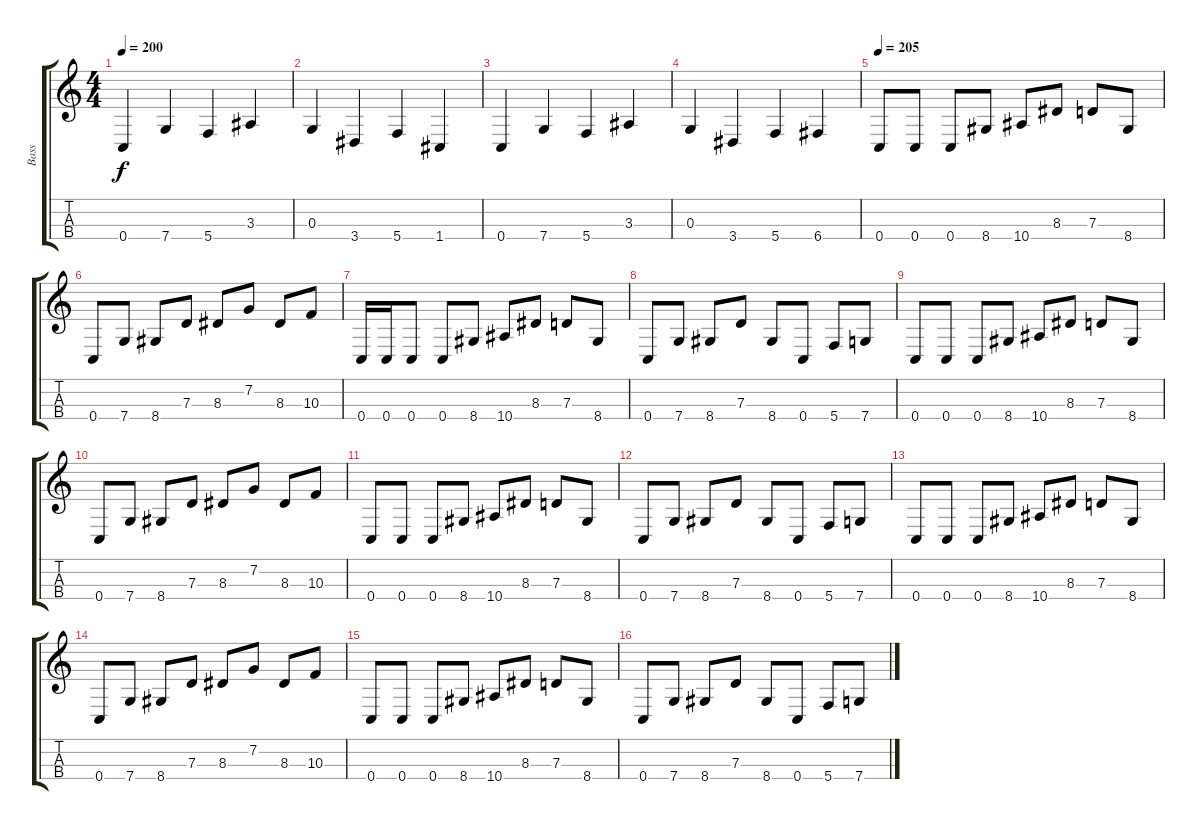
\track ("Bass" "Bass") {instrument electricbasspick}
\staff {score tabs}
\tuning (F3 C3 G2 C2) {hide}
\ts (4 4)
\tempo 200
\clef g2
\ks c
0.4.4{dy f} 7.4.4 5.4.4 3.3.4 |
0.3.4 3.4.4 5.4.4 1.4.4 |
0.4.4 7.4.4 5.4.4 3.3.4 |
0.3.4 3.4.4 5.4.4 6.4.4 |
\tempo 205
0.4.8 0.4.8 0.4.8 8.4.8 10.4.8 8.3.8 7.3.8 8.4.8 |
0.4.8 7.4.8 8.4.8 7.3.8 8.3.8 7.2.8 8.3.8 10.3.8 |
0.4.16 0.4.16 0.4.8 0.4.8 8.4.8 10.4.8 8.3.8 7.3.8 8.4.8 |
0.4.8 7.4.8 8.4.8 7.3.8 8.4.8 0.4.8 5.4.8 7.4.8 |
0.4.8 0.4.8 0.4.8 8.4.8 10.4.8 8.3.8 7.3.8 8.4.8 |
0.4.8 7.4.8 8.4.8 7.3.8 8.3.8 7.2.8 8.3.8 10.3.8 |
0.4.8 0.4.8 0.4.8 8.4.8 10.4.8 8.3.8 7.3.8 8.4.8 |
0.4.8 7.4.8 8.4.8 7.3.8 8.4.8 0.4.8 5.4.8 7.4.8 |
0.4.8 0.4.8 0.4.8 8.4.8 10.4.8 8.3.8 7.3.8 8.4.8 |
0.4.8 7.4.8 8.4.8 7.3.8 8.3.8 7.2.8 8.3.8 10.3.8 |
0.4.8 0.4.8 0.4.8 8.4.8 10.4.8 8.3.8 7.3.8 8.4.8 |
0.4.8 7.4.8 8.4.8 7.3.8 8.4.8 0.4.8 5.4.8 7.4.8
